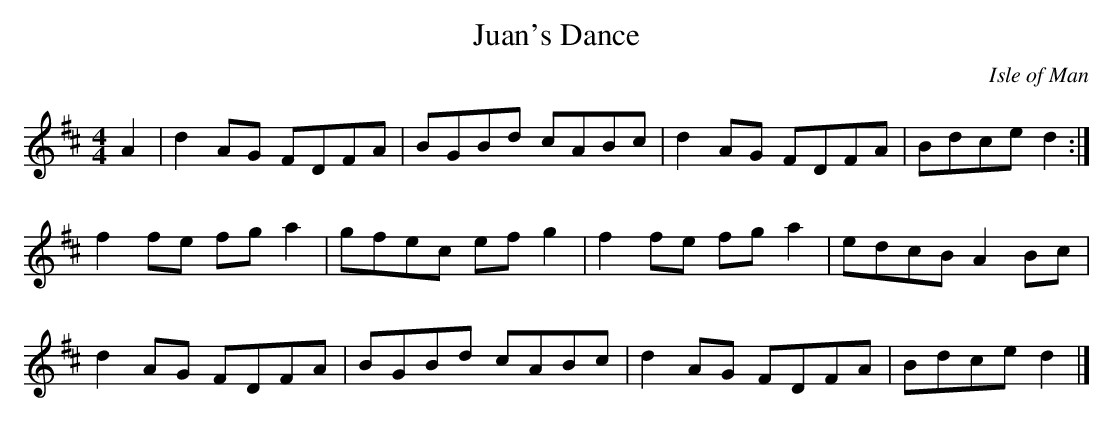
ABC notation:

X:1
T:Juan's Dance
M:4/4
O:Isle of Man
K:D major
A2 | \
d2AG FDFA | BGBd cABc | d2AG FDFA | Bdce d2 :|
f2fe fga2 | gfec efg2 | f2fe fga2 | edcB A2Bc |
d2AG FDFA | BGBd cABc | d2AG FDFA | Bdce d2 |]
